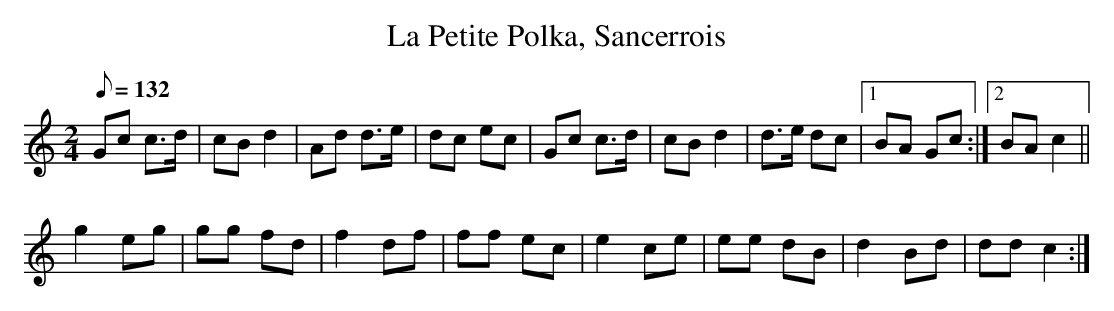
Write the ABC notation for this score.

X:1
T:La Petite Polka, Sancerrois
L:1/8
M:2/4
Q:1/8=132
K:C
Gc c>d|cB d2|Ad d>e|dc ec|\
Gc c>d|cB d2|d>e dc|1 BA Gc:|2 BA c2||
g2 eg|gg fd|f2 df|ff ec|\
e2 ce|ee dB|d2 Bd|dd c2:|
